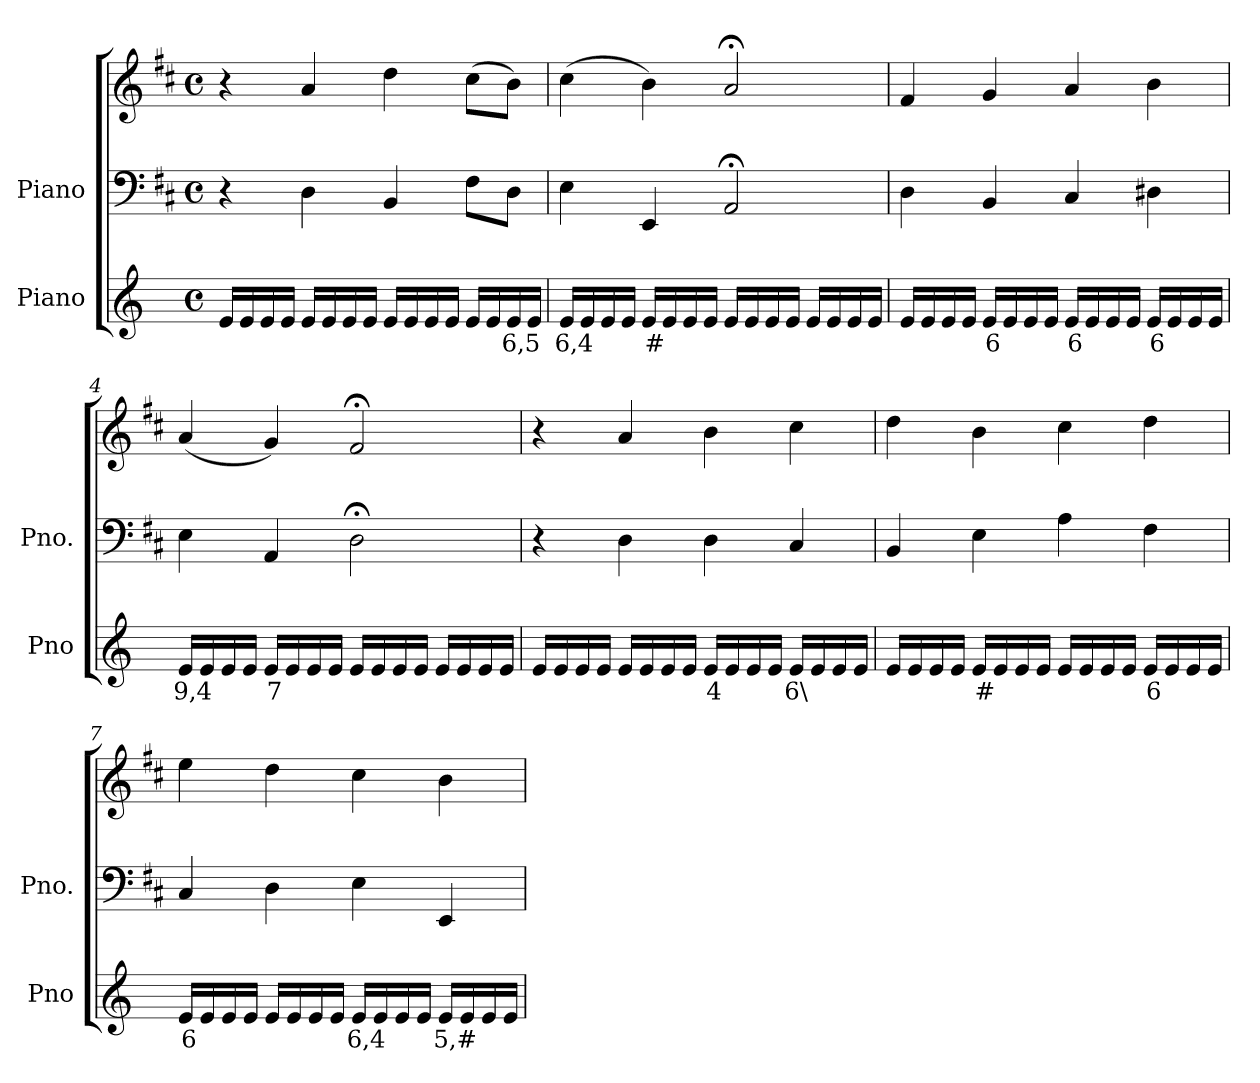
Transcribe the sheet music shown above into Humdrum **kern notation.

**kern	**text	**kern	**kern
*part2	*part2	*part1	*part1
*staff3	*staff3	*staff2	*staff1
*I"Piano	*	*I"Piano	*
*I'Pno	*	*I'Pno.	*
*clefG2	*	*clefF4	*clefG2
*k[]	*	*k[f#c#]	*k[f#c#]
*M4/4	*	*M4/4	*M4/4
*met(c)	*	*met(c)	*met(c)
=1	=1	=1	=1
16e/LL	.	4r	4r
16e/	.	.	.
16e/	.	.	.
16e/JJ	.	.	.
16e/LL	.	4D\	4a/
16e/	.	.	.
16e/	.	.	.
16e/JJ	.	.	.
16e/LL	.	4BB/	4dd\
16e/	.	.	.
16e/	.	.	.
16e/JJ	.	.	.
16e/LL	.	8F#\L	(>8cc#\L
16e/	.	.	.
!	!LO:LY:b	!	!
16e/	6,5	8D\J	8b\J)
16e/JJ	.	.	.
=2	=2	=2	=2
!	!LO:LY:b	!	!
16e/LL	6,4	4E\	(>4cc#\
16e/	.	.	.
16e/	.	.	.
16e/JJ	.	.	.
!	!LO:LY:b	!	!
16e/LL	#	4EE/	4b\)
16e/	.	.	.
16e/	.	.	.
16e/JJ	.	.	.
16e/LL	.	2AA;</	2a;</
16e/	.	.	.
16e/	.	.	.
16e/JJ	.	.	.
16e/LL	.	.	.
16e/	.	.	.
16e/	.	.	.
16e/JJ	.	.	.
=3	=3	=3	=3
16e/LL	.	4D\	4f#/
16e/	.	.	.
16e/	.	.	.
16e/JJ	.	.	.
!	!LO:LY:b	!	!
16e/LL	6	4BB/	4g/
16e/	.	.	.
16e/	.	.	.
16e/JJ	.	.	.
!	!LO:LY:b	!	!
16e/LL	6	4C#/	4a/
16e/	.	.	.
16e/	.	.	.
16e/JJ	.	.	.
!	!LO:LY:b	!	!
16e/LL	6	4D#X\	4b\
16e/	.	.	.
16e/	.	.	.
16e/JJ	.	.	.
=4	=4	=4	=4
!	!LO:LY:b	!	!
16e/LL	9,4	4E\	(<4a/
16e/	.	.	.
16e/	.	.	.
16e/JJ	.	.	.
!	!LO:LY:b	!	!
16e/LL	7	4AA/	4g/)
16e/	.	.	.
16e/	.	.	.
16e/JJ	.	.	.
16e/LL	.	2D;<\	2f#;</
16e/	.	.	.
16e/	.	.	.
16e/JJ	.	.	.
16e/LL	.	.	.
16e/	.	.	.
16e/	.	.	.
16e/JJ	.	.	.
=5	=5	=5	=5
16e/LL	.	4r	4r
16e/	.	.	.
16e/	.	.	.
16e/JJ	.	.	.
16e/LL	.	4D\	4a/
16e/	.	.	.
16e/	.	.	.
16e/JJ	.	.	.
!	!LO:LY:b	!	!
16e/LL	4	4D\	4b\
16e/	.	.	.
16e/	.	.	.
16e/JJ	.	.	.
!	!LO:LY:b	!	!
16e/LL	6\	4C#/	4cc#\
16e/	.	.	.
16e/	.	.	.
16e/JJ	.	.	.
=6	=6	=6	=6
16e/LL	.	4BB/	4dd\
16e/	.	.	.
16e/	.	.	.
16e/JJ	.	.	.
!	!LO:LY:b	!	!
16e/LL	#	4E\	4b\
16e/	.	.	.
16e/	.	.	.
16e/JJ	.	.	.
16e/LL	.	4A\	4cc#\
16e/	.	.	.
16e/	.	.	.
16e/JJ	.	.	.
!	!LO:LY:b	!	!
16e/LL	6	4F#\	4dd\
16e/	.	.	.
16e/	.	.	.
16e/JJ	.	.	.
=7	=7	=7	=7
!	!LO:LY:b	!	!
16e/LL	6	4C#/	4ee\
16e/	.	.	.
16e/	.	.	.
16e/JJ	.	.	.
16e/LL	.	4D\	4dd\
16e/	.	.	.
16e/	.	.	.
16e/JJ	.	.	.
!	!LO:LY:b	!	!
16e/LL	6,4	4E\	4cc#\
16e/	.	.	.
16e/	.	.	.
16e/JJ	.	.	.
!	!LO:LY:b	!	!
16e/LL	5,#	4EE/	4b\
16e/	.	.	.
16e/	.	.	.
16e/JJ	.	.	.
=	=	=	=
*-	*-	*-	*-
